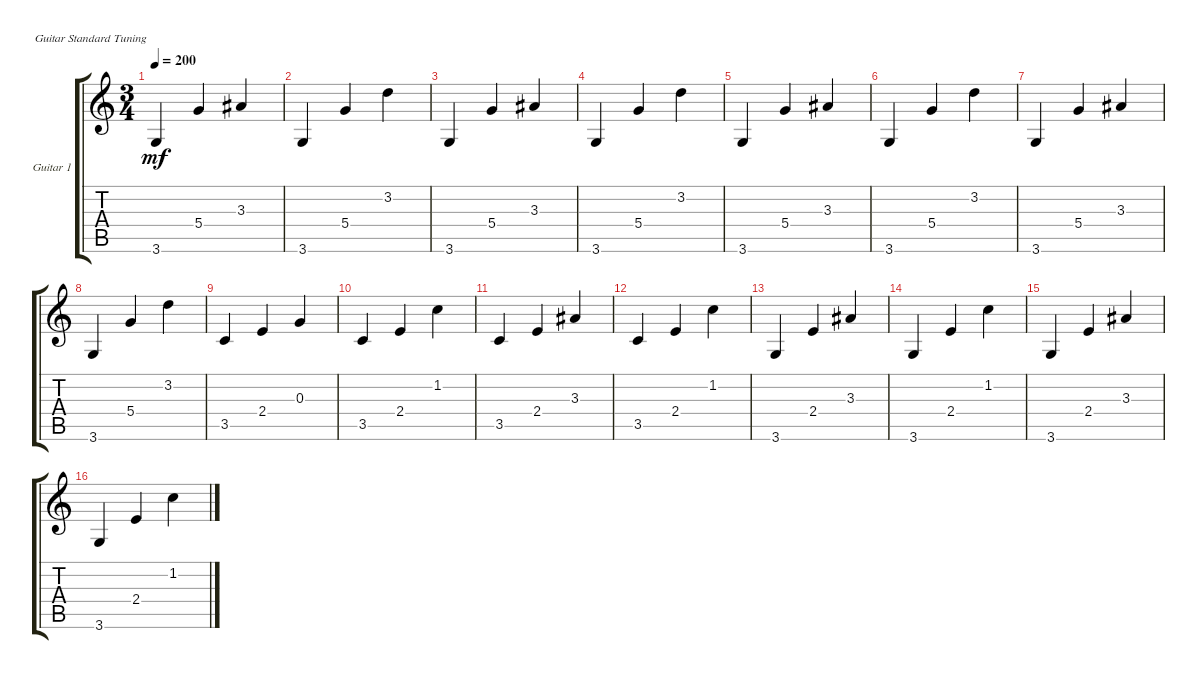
\bracketExtendMode groupsimilarinstruments
\firstSystemTrackNameOrientation horizontal
\otherSystemsTrackNameOrientation horizontal
\track ("Acoustic Guitar 1" "Guitar 1") {instrument acousticguitarsteel}
\staff {score tabs}
\tuning (E4 B3 G3 D3 A2 E2)
\ts (3 4)
\tempo 200
\clef g2
\scale
0.333333
\ks c
3.6.4{dy mf} 5.4.4 3.3.4 |
\scale
0.333333 3.6.4 5.4.4 3.2.4 |
\scale
0.333333 3.6.4 5.4.4 3.3.4 |
\scale
0.333333 3.6.4 5.4.4 3.2.4 |
\scale
0.333333 3.6.4 5.4.4 3.3.4 |
\scale
0.333333 3.6.4 5.4.4 3.2.4 |
\scale
0.333333 3.6.4 5.4.4 3.3.4 |
\scale
0.333333 3.6.4 5.4.4 3.2.4 |
\scale
0.333333 3.5.4 2.4.4 0.3.4 |
\scale
0.333333 3.5.4 2.4.4 1.2.4 |
\scale
0.333333 3.5.4 2.4.4 3.3.4 |
\scale
0.333333 3.5.4 2.4.4 1.2.4 |
\scale
0.333333 3.6.4 2.4.4 3.3.4 |
\scale
0.333333 3.6.4 2.4.4 1.2.4 |
\scale
0.333333 3.6.4 2.4.4 3.3.4 |
\scale
0.333333 3.6.4 2.4.4 1.2.4
